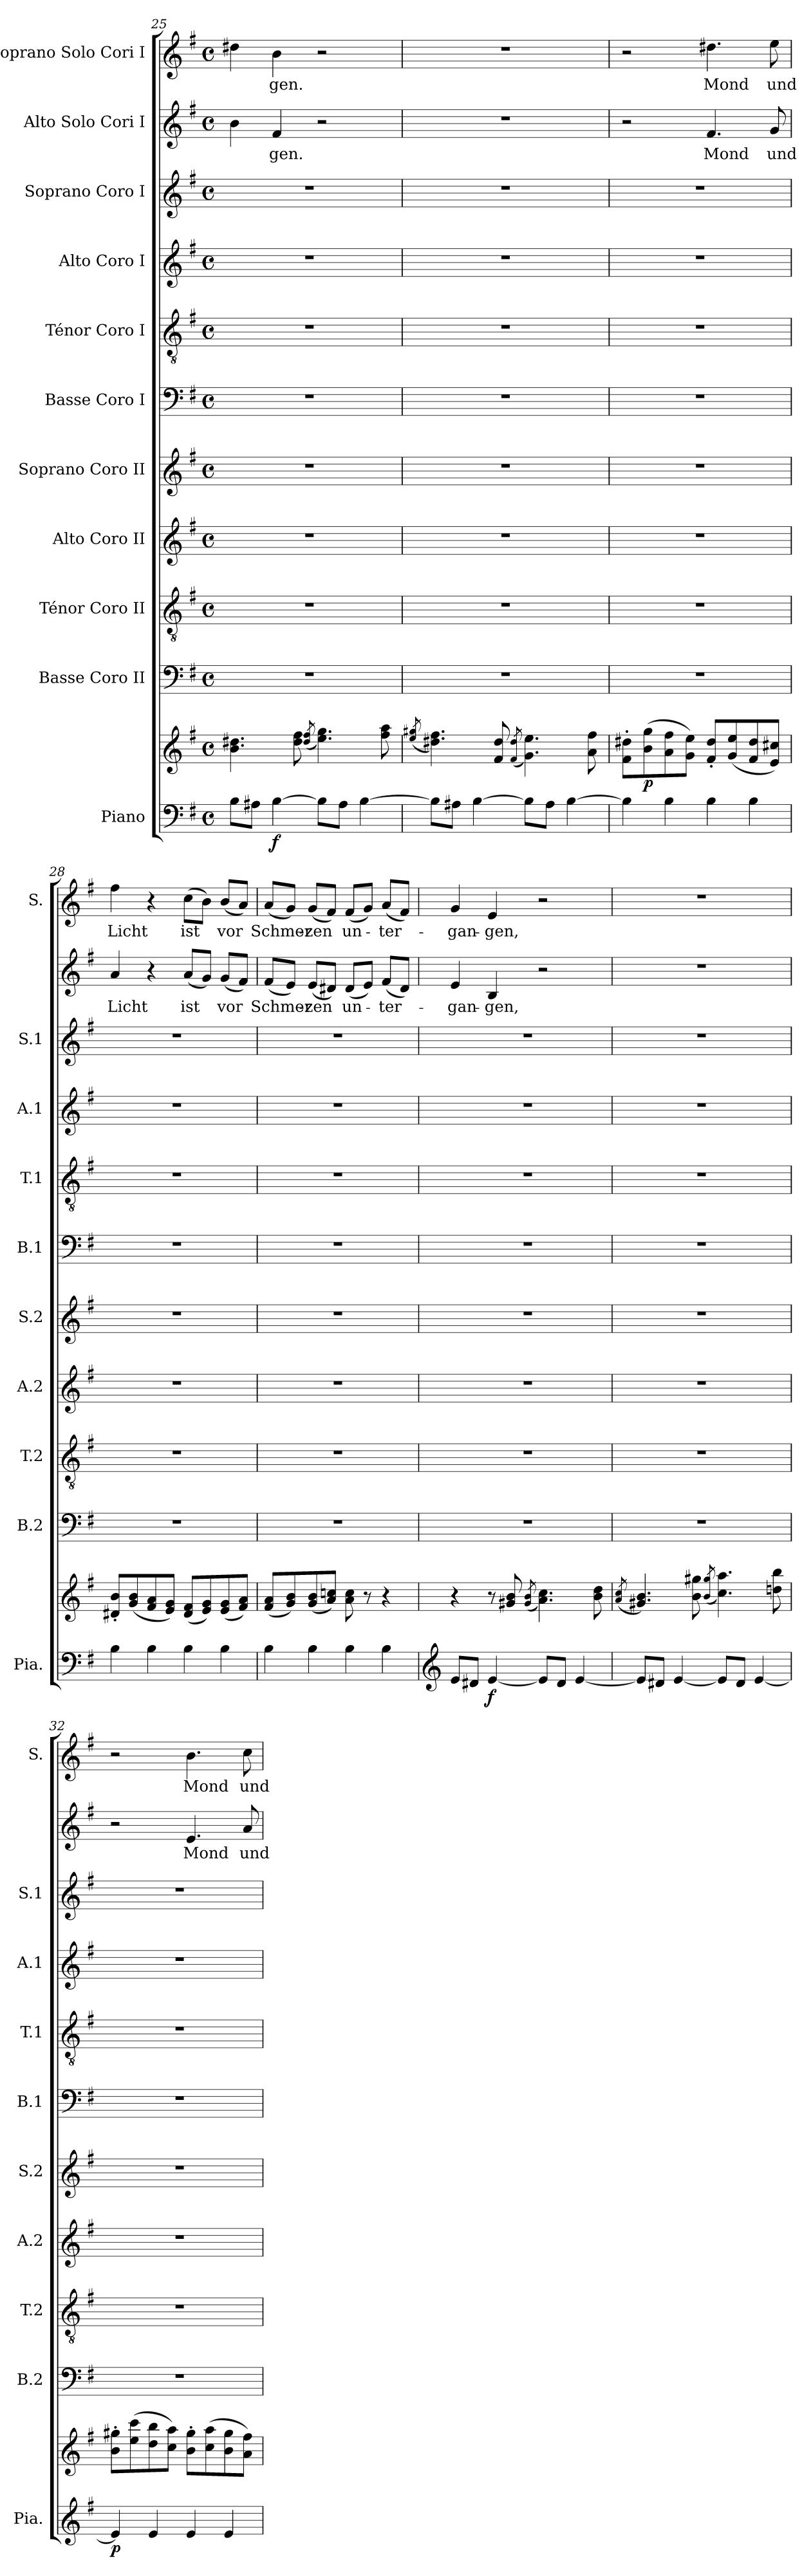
**kern	**kern	**dynam	**kern	**kern	**kern	**kern	**kern	**kern	**kern	**kern	**kern	**text	**kern	**text
*part11	*part11	*part11	*part10	*part9	*part8	*part7	*part6	*part5	*part4	*part3	*part2	*part2	*part1	*part1
*staff12	*staff11	*staff11/12	*staff10	*staff9	*staff8	*staff7	*staff6	*staff5	*staff4	*staff3	*staff2	*staff2	*staff1	*staff1
*I"Piano	*	*	*I"Basse Coro II	*I"Ténor Coro II	*I"Alto Coro II	*I"Soprano Coro II	*I"Basse Coro I	*I"Ténor Coro I	*I"Alto Coro I	*I"Soprano Coro I	*I"Alto Solo Cori I	*	*I"Soprano Solo Cori I	*
*I'Pia.	*	*	*I'B.2	*I'T.2	*I'A.2	*I'S.2	*I'B.1	*I'T.1	*I'A.1	*I'S.1	*	*	*I'S.	*
*clefF4	*clefG2	*	*clefF4	*clefGv2	*clefG2	*clefG2	*clefF4	*clefGv2	*clefG2	*clefG2	*clefG2	*	*clefG2	*
*k[f#]	*k[f#]	*	*k[f#]	*k[f#]	*k[f#]	*k[f#]	*k[f#]	*k[f#]	*k[f#]	*k[f#]	*k[f#]	*	*k[f#]	*
*M4/4	*M4/4	*	*M4/4	*M4/4	*M4/4	*M4/4	*M4/4	*M4/4	*M4/4	*M4/4	*M4/4	*	*M4/4	*
*met(c)	*met(c)	*	*met(c)	*met(c)	*met(c)	*met(c)	*met(c)	*met(c)	*met(c)	*met(c)	*met(c)	*	*met(c)	*
=25	=25	=25	=25	=25	=25	=25	=25	=25	=25	=25	=25	=25	=25	=25
8B\L	4.b\ 4.dd#X\	.	1r	1r	1r	1r	1r	1r	1r	1r	4b!\	.	4dd#X!\	.
8A#X\J	.	.	.	.	.	.	.	.	.	.	.	.	.	.
!	!	!LO:DY:b=2	!	!	!	!	!	!	!	!	!	!LO:LY:b	!	!LO:LY:b
[4B\	.	f	.	.	.	.	.	.	.	.	4f#!/	-gen.	4b!\	-gen.
.	8dd#\ 8ff#\	.	.	.	.	.	.	.	.	.	.	.	.	.
.	(8qdd#/ 8qff#/	.	.	.	.	.	.	.	.	.	.	.	.	.
8B\L]	4.ee\ 4.gg\)	.	.	.	.	.	.	.	.	.	2r	.	2r	.
8A#\J	.	.	.	.	.	.	.	.	.	.	.	.	.	.
[4B\	.	.	.	.	.	.	.	.	.	.	.	.	.	.
.	8ff#\ 8aa\	.	.	.	.	.	.	.	.	.	.	.	.	.
!!LO:PB:g=z
=26	=26	=26	=26	=26	=26	=26	=26	=26	=26	=26	=26	=26	=26	=26
.	(8qee/ 8qgg#X/	.	.	.	.	.	.	.	.	.	.	.	.	.
8B\L]	4.dd#X\ 4.ff#\)	.	1r	1r	1r	1r	1r	1r	1r	1r	1r	.	1r	.
8A#X\J	.	.	.	.	.	.	.	.	.	.	.	.	.	.
[4B\	.	.	.	.	.	.	.	.	.	.	.	.	.	.
.	8f#/ 8dd#/	.	.	.	.	.	.	.	.	.	.	.	.	.
.	(8qf#/ 8qdd#/	.	.	.	.	.	.	.	.	.	.	.	.	.
8B\L]	4.g\ 4.ee\)	.	.	.	.	.	.	.	.	.	.	.	.	.
8A#\J	.	.	.	.	.	.	.	.	.	.	.	.	.	.
[4B\	.	.	.	.	.	.	.	.	.	.	.	.	.	.
.	8a\ 8ff#\	.	.	.	.	.	.	.	.	.	.	.	.	.
=27	=27	=27	=27	=27	=27	=27	=27	=27	=27	=27	=27	=27	=27	=27
4B\]	8f#\' 8dd#X\'L	.	1r	1r	1r	1r	1r	1r	1r	1r	2r	.	2r	.
!	!	!LO:DY:b	!	!	!	!	!	!	!	!	!	!	!	!
.	(8b\ 8gg\	p	.	.	.	.	.	.	.	.	.	.	.	.
4B\	8a\ 8ff#\	.	.	.	.	.	.	.	.	.	.	.	.	.
.	8g\ 8ee\J)	.	.	.	.	.	.	.	.	.	.	.	.	.
!	!	!	!	!	!	!	!	!	!	!	!	!LO:LY:b	!	!LO:LY:b
4B\	8f#/' 8dd#/'L	.	.	.	.	.	.	.	.	.	4.f#!/	Mond	4.dd#X!\	Mond
.	(8g/ 8ee/	.	.	.	.	.	.	.	.	.	.	.	.	.
4B\	8f#/ 8dd#/	.	.	.	.	.	.	.	.	.	.	.	.	.
!	!	!	!	!	!	!	!	!	!	!	!	!LO:LY:b	!	!LO:LY:b
.	8e/ 8cc#X/J)	.	.	.	.	.	.	.	.	.	8g!/	und	8ee!\	und
=28	=28	=28	=28	=28	=28	=28	=28	=28	=28	=28	=28	=28	=28	=28
!	!	!	!	!	!	!	!	!	!	!	!	!LO:LY:b	!	!LO:LY:b
4B\	8d#X/' 8b/'L	.	1r	1r	1r	1r	1r	1r	1r	1r	4a!/	Licht	4ff#!\	Licht
.	(8g/ 8b/	.	.	.	.	.	.	.	.	.	.	.	.	.
4B\	8f#/ 8a/	.	.	.	.	.	.	.	.	.	4r	.	4r	.
.	8e/ 8g/J)	.	.	.	.	.	.	.	.	.	.	.	.	.
!	!	!	!	!	!	!	!	!	!	!	!	!LO:LY:b	!	!LO:LY:b
4B\	(8d#/ 8f#/L	.	.	.	.	.	.	.	.	.	(8a!/L	ist	(8cc!\L	ist
.	8e/ 8g/)	.	.	.	.	.	.	.	.	.	8g!/J)	.	8b!\J)	.
!	!	!	!	!	!	!	!	!	!	!	!	!LO:LY:b	!	!LO:LY:b
4B\	(8e/ 8g/	.	.	.	.	.	.	.	.	.	(8g!/L	vor	(8b!/L	vor
.	8f#/ 8a/J)	.	.	.	.	.	.	.	.	.	8f#!/J)	.	8a!/J)	.
=29	=29	=29	=29	=29	=29	=29	=29	=29	=29	=29	=29	=29	=29	=29
!	!	!	!	!	!	!	!	!	!	!	!	!LO:LY:b	!	!LO:LY:b
4B\	(8f#/ 8a/L	.	1r	1r	1r	1r	1r	1r	1r	1r	(8f#!/L	Schmer-	(8a!/L	Schmer-
.	8g/ 8b/)	.	.	.	.	.	.	.	.	.	8e!/J)	.	8g!/J)	.
!	!	!	!	!	!	!	!	!	!	!	!	!LO:LY:b	!	!LO:LY:b
4B\	(8g/ 8b/	.	.	.	.	.	.	.	.	.	(8e!/L	-zen	(8g!/L	-zen
.	8a/ 8ccn/J)	.	.	.	.	.	.	.	.	.	8d#X!/J)	.	8f#!/J)	.
!	!	!	!	!	!	!	!	!	!	!	!	!LO:LY:b	!	!LO:LY:b
4B\	8a\ 8cc\	.	.	.	.	.	.	.	.	.	(8d#!/L	un-	(8f#!/L	un-
.	8r	.	.	.	.	.	.	.	.	.	8e!/J)	.	8g!/J)	.
!	!	!	!	!	!	!	!	!	!	!	!	!LO:LY:b	!	!LO:LY:b
4B\	4r	.	.	.	.	.	.	.	.	.	(8f#!/L	-ter-	(8a!/L	-ter-
.	.	.	.	.	.	.	.	.	.	.	8d#!/J)	.	8f#!/J)	.
!!LO:PB:g=z
=30	=30	=30	=30	=30	=30	=30	=30	=30	=30	=30	=30	=30	=30	=30
*clefG2	*	*	*	*	*	*	*	*	*	*	*	*	*	*
!	!	!	!	!	!	!	!	!	!	!	!	!LO:LY:b	!	!LO:LY:b
8e/L	4r	.	1r	1r	1r	1r	1r	1r	1r	1r	4e!/	-gan-	4g!/	-gan-
8d#X/J	.	.	.	.	.	.	.	.	.	.	.	.	.	.
!	!	!LO:DY:b=2	!	!	!	!	!	!	!	!	!	!LO:LY:b	!	!LO:LY:b
[4e/	8r	f	.	.	.	.	.	.	.	.	4B!/	-gen,	4e!/	-gen,
.	8g#X/ 8b/	.	.	.	.	.	.	.	.	.	.	.	.	.
.	(8qg#/ 8qb/	.	.	.	.	.	.	.	.	.	.	.	.	.
8e/L]	4.a\ 4.cc\)	.	.	.	.	.	.	.	.	.	2r	.	2r	.
8d#/J	.	.	.	.	.	.	.	.	.	.	.	.	.	.
[4e/	.	.	.	.	.	.	.	.	.	.	.	.	.	.
.	8b\ 8dd\	.	.	.	.	.	.	.	.	.	.	.	.	.
=31	=31	=31	=31	=31	=31	=31	=31	=31	=31	=31	=31	=31	=31	=31
.	(8qa/ 8qcc/	.	.	.	.	.	.	.	.	.	.	.	.	.
8e/L]	4.g#X/ 4.b/)	.	1r	1r	1r	1r	1r	1r	1r	1r	1r	.	1r	.
8d#X/J	.	.	.	.	.	.	.	.	.	.	.	.	.	.
[4e/	.	.	.	.	.	.	.	.	.	.	.	.	.	.
.	8b\ 8gg#X\	.	.	.	.	.	.	.	.	.	.	.	.	.
.	(8qb/ 8qgg#/	.	.	.	.	.	.	.	.	.	.	.	.	.
8e/L]	4.cc\ 4.aa\)	.	.	.	.	.	.	.	.	.	.	.	.	.
8d#/J	.	.	.	.	.	.	.	.	.	.	.	.	.	.
[4e/	.	.	.	.	.	.	.	.	.	.	.	.	.	.
.	8ddn\ 8bb\	.	.	.	.	.	.	.	.	.	.	.	.	.
!!LO:PB:g=z
=32	=32	=32	=32	=32	=32	=32	=32	=32	=32	=32	=32	=32	=32	=32
!	!	!LO:DY:b=2	!	!	!	!	!	!	!	!	!	!	!	!
4e/]	8b\' 8gg#X\'L	p	1r	1r	1r	1r	1r	1r	1r	1r	2r	.	2r	.
.	(8ee\ 8ccc\	.	.	.	.	.	.	.	.	.	.	.	.	.
4e/	8dd\ 8bb\	.	.	.	.	.	.	.	.	.	.	.	.	.
.	8cc\ 8aa\J)	.	.	.	.	.	.	.	.	.	.	.	.	.
!	!	!	!	!	!	!	!	!	!	!	!	!LO:LY:b	!	!LO:LY:b
4e/	8b\' 8gg#\'L	.	.	.	.	.	.	.	.	.	4.e!/	Mond	4.b!\	Mond
.	(8cc\ 8aa\	.	.	.	.	.	.	.	.	.	.	.	.	.
4e/	8b\ 8gg#\	.	.	.	.	.	.	.	.	.	.	.	.	.
!	!	!	!	!	!	!	!	!	!	!	!	!LO:LY:b	!	!LO:LY:b
.	8a\ 8ff#\J)	.	.	.	.	.	.	.	.	.	8a!/	und	8cc!\	und
=	=	=	=	=	=	=	=	=	=	=	=	=	=	=
*-	*-	*-	*-	*-	*-	*-	*-	*-	*-	*-	*-	*-	*-	*-
